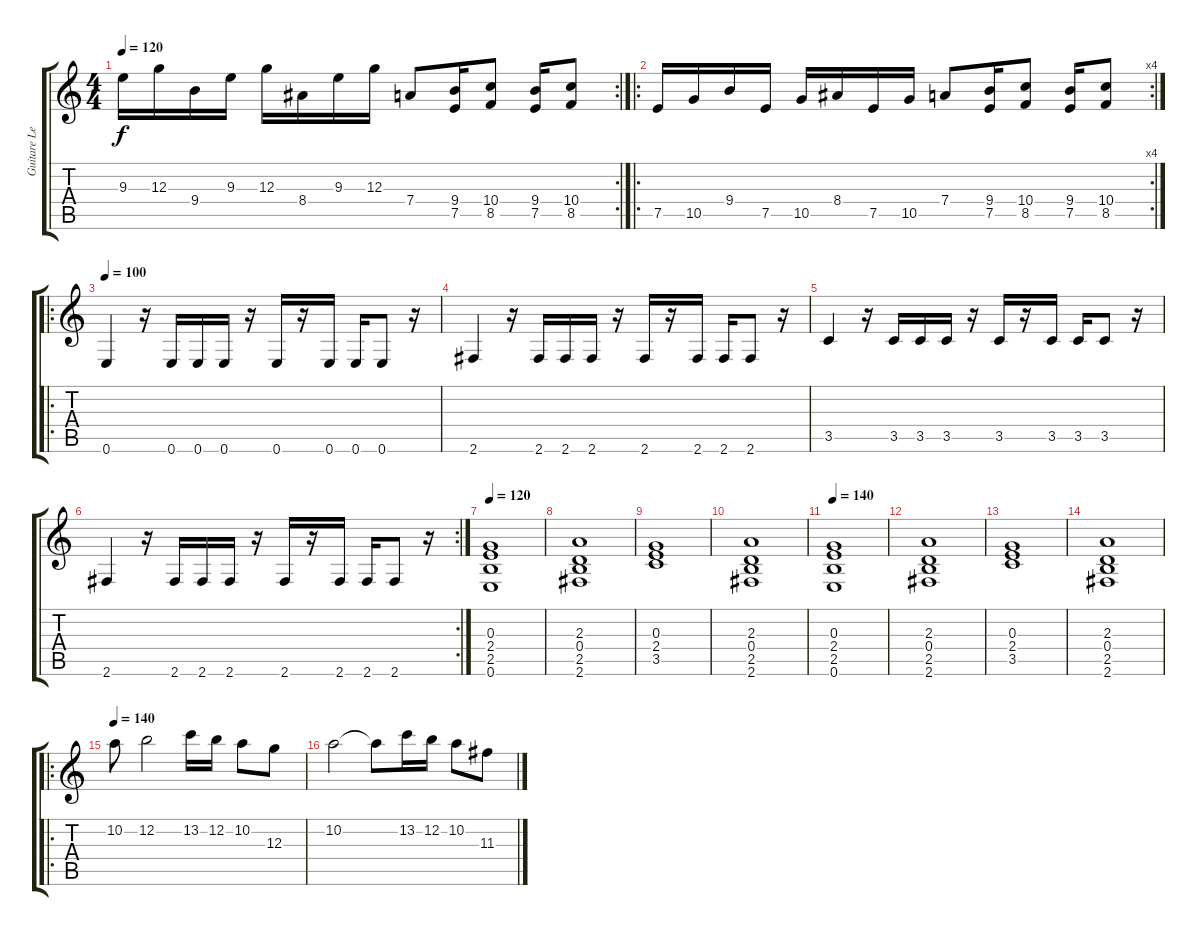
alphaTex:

\track ("Guitare Lead" "Guitare Le") {instrument distortionguitar}
\staff {score tabs}
\tuning (E4 B3 G3 D3 A2 E2) {hide}
\rc 2
\ts (4 4)
\tempo 120
\clef g2
\ks c
9.3.16{dy f} 12.3.16 9.4.16 9.3.16 12.3.16 8.4.16 9.3.16 12.3.16 7.4.8 (9.4 7.5).16 (10.4 8.5).8 (9.4 7.5).16 (10.4 8.5).8 |
\ro
\rc 4
7.5.16 10.5.16 9.4.16 7.5.16 10.5.16 8.4.16 7.5.16 10.5.16 7.4.8 (9.4 7.5).16 (10.4 8.5).8 (9.4 7.5).16 (10.4 8.5).8 |
\ro
\tempo 100
0.6.4{balance 8} r.16 0.6.16 0.6.16 0.6.16 r.16 0.6.16 r.16 0.6.16 0.6.16 0.6.8 r.16 |
2.6.4 r.16 2.6.16 2.6.16 2.6.16 r.16 2.6.16 r.16 2.6.16 2.6.16 2.6.8 r.16 |
3.5.4 r.16 3.5.16 3.5.16 3.5.16 r.16 3.5.16 r.16 3.5.16 3.5.16 3.5.8 r.16 |
\rc 2
2.6.4 r.16 2.6.16 2.6.16 2.6.16 r.16 2.6.16 r.16 2.6.16 2.6.16 2.6.8 r.16 |
\tempo 120
(0.3 2.4 2.5 0.6).1 |
(2.3 0.4 2.5 2.6).1 |
(0.3 2.4 3.5).1 |
(2.3 0.4 2.5 2.6).1 |
\tempo 140
(0.3 2.4 2.5 0.6).1 |
(2.3 0.4 2.5 2.6).1 |
(0.3 2.4 3.5).1 |
(2.3 0.4 2.5 2.6).1 |
\ro
\tempo 140
10.2.8{balance 12} 12.2.2 13.2.16 12.2.16 10.2.8 12.3.8 |
10.2.2 10.2{t}.8 13.2.16 12.2.16 10.2.8 11.3.8
